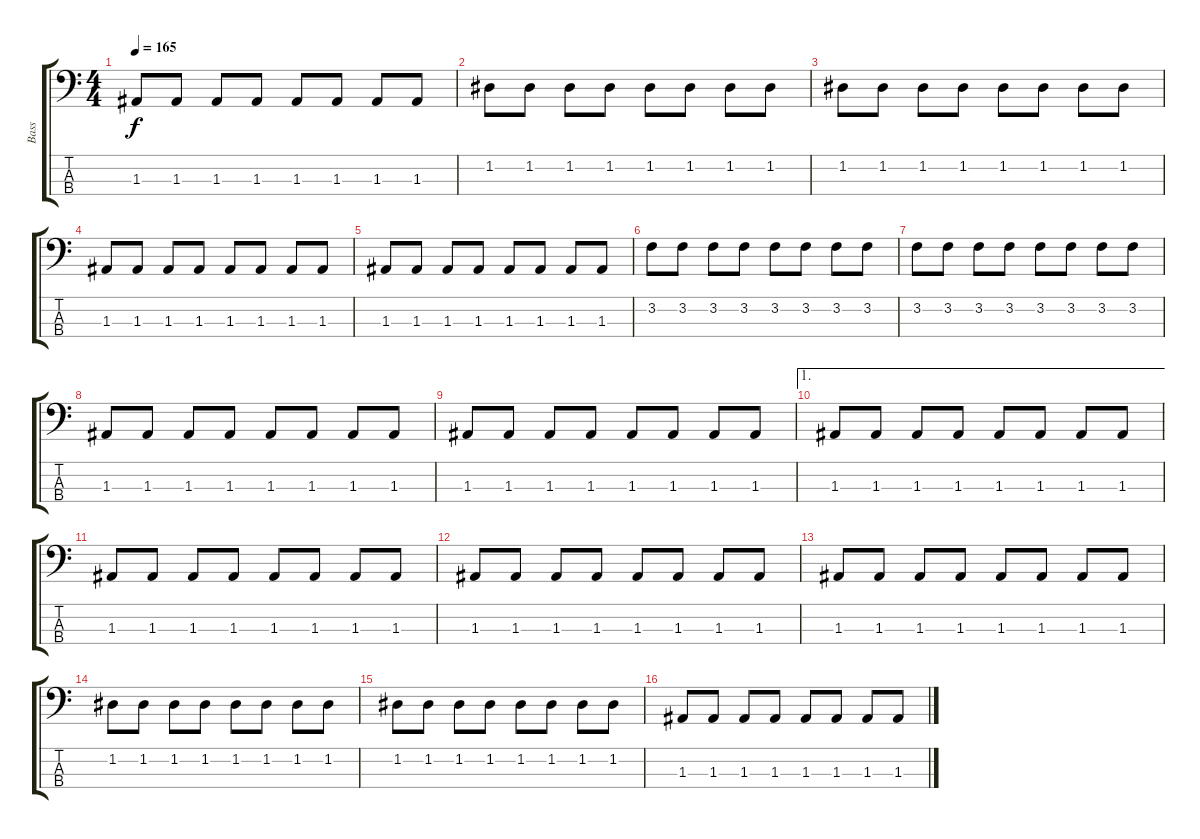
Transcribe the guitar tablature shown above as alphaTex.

\track ("Bass" "Bass") {instrument electricbasspick}
\staff {score tabs}
\tuning (G2 D2 A1 E1) {hide}
\ts (4 4)
\tempo 165
\clef f4
\ks c
1.3.8{dy f} 1.3.8 1.3.8 1.3.8 1.3.8 1.3.8 1.3.8 1.3.8 |
1.2.8 1.2.8 1.2.8 1.2.8 1.2.8 1.2.8 1.2.8 1.2.8 |
1.2.8 1.2.8 1.2.8 1.2.8 1.2.8 1.2.8 1.2.8 1.2.8 |
1.3.8 1.3.8 1.3.8 1.3.8 1.3.8 1.3.8 1.3.8 1.3.8 |
1.3.8 1.3.8 1.3.8 1.3.8 1.3.8 1.3.8 1.3.8 1.3.8 |
3.2.8 3.2.8 3.2.8 3.2.8 3.2.8 3.2.8 3.2.8 3.2.8 |
3.2.8 3.2.8 3.2.8 3.2.8 3.2.8 3.2.8 3.2.8 3.2.8 |
1.3.8 1.3.8 1.3.8 1.3.8 1.3.8 1.3.8 1.3.8 1.3.8 |
1.3.8 1.3.8 1.3.8 1.3.8 1.3.8 1.3.8 1.3.8 1.3.8 |
\ae 1
1.3.8 1.3.8 1.3.8 1.3.8 1.3.8 1.3.8 1.3.8 1.3.8 |
1.3.8 1.3.8 1.3.8 1.3.8 1.3.8 1.3.8 1.3.8 1.3.8 |
1.3.8 1.3.8 1.3.8 1.3.8 1.3.8 1.3.8 1.3.8 1.3.8 |
1.3.8 1.3.8 1.3.8 1.3.8 1.3.8 1.3.8 1.3.8 1.3.8 |
1.2.8 1.2.8 1.2.8 1.2.8 1.2.8 1.2.8 1.2.8 1.2.8 |
1.2.8 1.2.8 1.2.8 1.2.8 1.2.8 1.2.8 1.2.8 1.2.8 |
1.3.8 1.3.8 1.3.8 1.3.8 1.3.8 1.3.8 1.3.8 1.3.8
